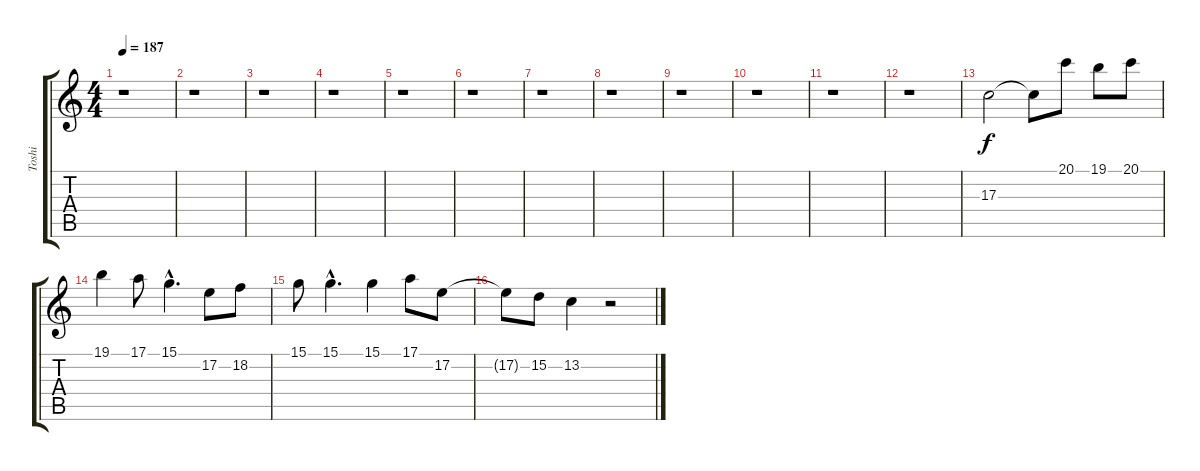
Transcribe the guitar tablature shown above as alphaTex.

\track ("Toshi" "Toshi") {instrument tenorsax}
\staff {score tabs}
\tuning (E4 B3 G3 D3 A2 E2) {hide}
\ts (4 4)
\tempo 187
\clef g2
\ks c
r.1{dy f} |
r.1 |
r.1 |
r.1 |
r.1 |
r.1 |
r.1 |
r.1 |
r.1 |
r.1 |
r.1 |
r.1 |
17.3.2 17.3{t}.8 20.1.8 19.1.8 20.1.8 |
19.1.4 17.1.8 15.1{hac}.4{d} 17.2.8 18.2.8 |
15.1.8 15.1{hac}.4{d} 15.1.4 17.1.8 17.2.8 |
17.2{t}.8 15.2.8 13.2.4 r.2
